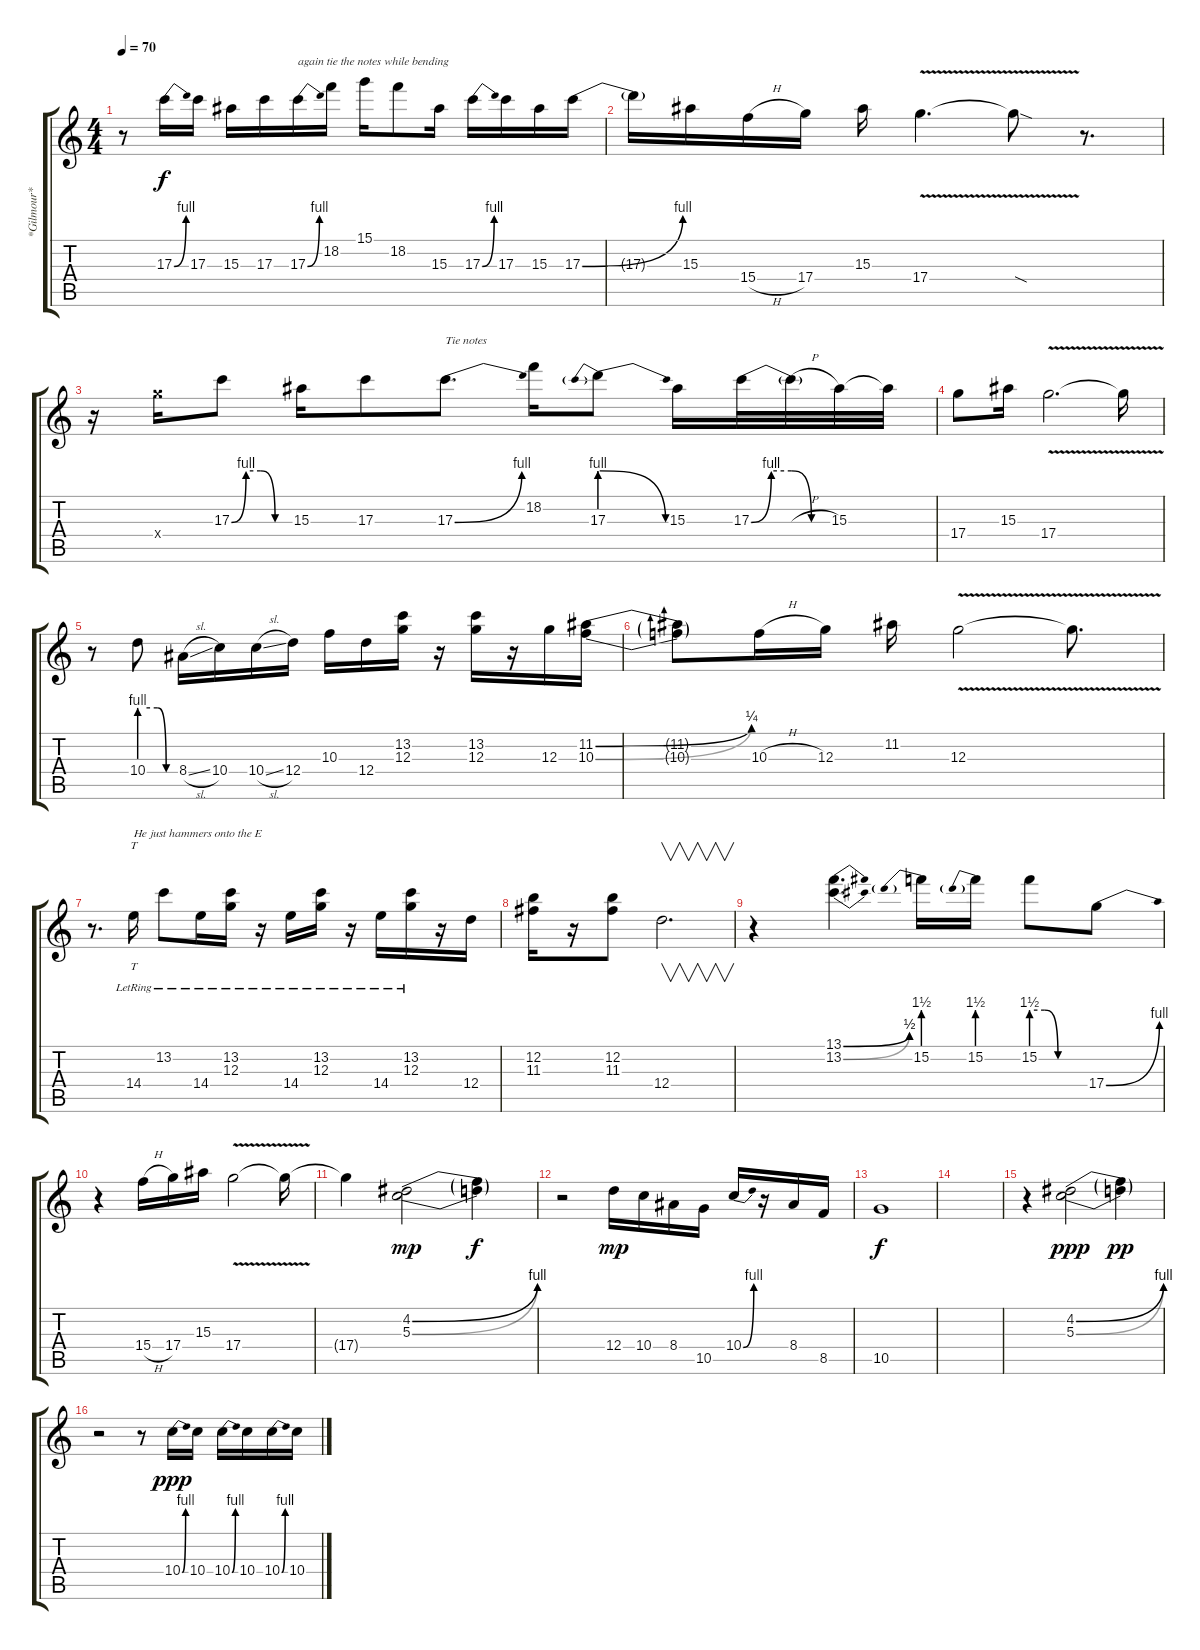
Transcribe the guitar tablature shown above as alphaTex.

\track ("*Gilmour* (Electric w/Fuzz)" "*Gilmour* ") {instrument overdrivenguitar}
\staff {score tabs}
\tuning (E4 B3 G3 D3 A2 E2) {hide}
\ts (4 4)
\tempo 70
\clef g2
\ks c
r.8{dy f} 17.3{be (bend 0 0 60 4)}.16 17.3.16 15.3.16 17.3.16 17.3{be (bend 0 0 60 4)}.16{txt "again tie the notes while bending"} 18.2.16 15.1.16 18.2.8 15.3.16 17.3{be (bend 0 0 60 4)}.16 17.3.16 15.3.16 17.3{be (bend 0 0 60 4)}.16 |
17.3{t}.16 15.3.16 15.4{h}.16 17.4.16 15.3.16 17.4{v}.4{d} 17.4{sod t}.8 r.8{d} |
r.16 17.4{x}.16 17.3{be (custom 0 0 15 4 30 4 45 0 60 0)}.8 15.3.16 17.3.8 17.3{be (bend 0 0 60 4)}.8{d txt "Tie notes"} 18.2.16 17.3{be (prebendrelease 0 4 60 0)}.8 15.3.16 17.3{be (custom 0 0 15 4 30 4 45 0 60 0)}.32 17.3{h t}.32 15.3.32 15.3{t}.32 |
17.4.8 15.3.16 17.4{v}.2{d} 17.4{t}.16 |
r.8 10.4{be (custom 0 4 30 4 45 0 60 0)}.8 8.4{sl}.16 10.4.16 10.4{sl}.16 12.4.16 10.3.16 12.4.16 (13.2 12.3).16 r.16 (13.2 12.3).16 r.16 12.3.16 (11.2{be (bend 0 0 60 1)} 10.3{be (bend 0 0 60 1)}).16 |
(11.2{t} 10.3{t}).8 10.3{h}.16 12.3.16 11.2.16 12.3{v}.2 12.3{t}.8{d} |
r.8{d} 14.4{lr}.16{tt txt "He just hammers onto the E"} 13.2{lr}.8 14.4{lr}.16 (13.2{lr} 12.3{lr}).16 r.16 14.4{lr}.16 (13.2{lr} 12.3{lr}).16 r.16 14.4{lr}.16 (13.2{lr} 12.3{lr}).16 r.16 12.4.16 |
(12.2 11.3).16 r.16 (12.2 11.3).8 12.4.2{v d} |
r.4 (13.1{be (bend 0 0 60 2)} 13.2{be (bend 0 0 60 2)}).4{d} 15.2{be (prebend 0 6 60 6)}.16 15.2{be (prebend 0 6 60 6)}.16 15.2{be (custom 0 6 15 6 30 0 60 0)}.8 17.4{be (bend 0 0 60 4)}.8 |
r.4 15.4{h}.16 17.4.16 15.3.16 17.4{v}.2 17.4{t}.16 |
17.4{t}.4 (4.2{be (bend 0 0 60 4)} 5.3{be (bend 0 0 60 4)}).2{dy mp} (4.2{t} 5.3{t}).4{dy f} |
r.2 12.4.16{dy mp} 10.4.16 8.4.16 10.5.16 10.4{be (bend 0 0 60 4)}.16 r.16 8.4.16 8.5.16 |
10.5.1{dy f} |
|
r.4 (4.2{be (bend 0 0 60 4)} 5.3{be (bend 0 0 60 4)}).2{dy ppp} (4.2{t} 5.3{t}).4{dy pp} |
r.2 r.8 10.4{be (bend 0 0 60 4)}.16{dy ppp} 10.4.16 10.4{be (bend 0 0 60 4)}.16 10.4.16 10.4{be (bend 0 0 60 4)}.16 10.4.16
